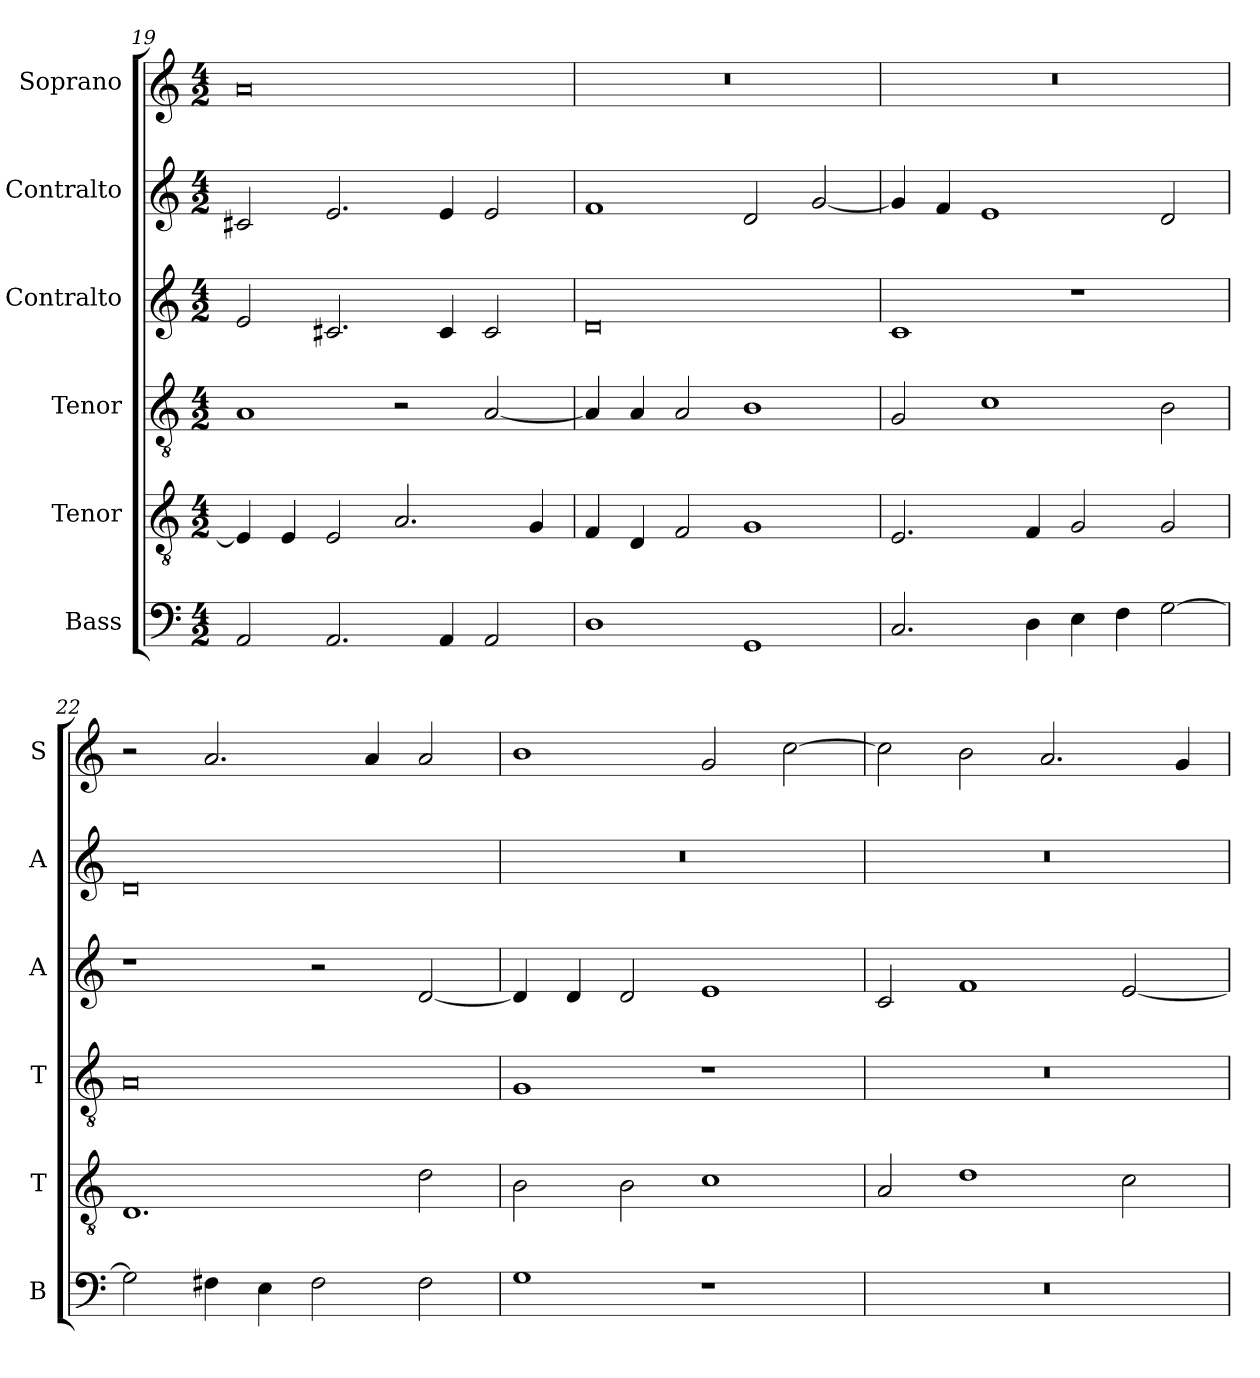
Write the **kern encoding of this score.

**kern	**kern	**kern	**kern	**kern	**kern
*part6	*part5	*part4	*part3	*part2	*part1
*staff6	*staff5	*staff4	*staff3	*staff2	*staff1
*I"Bass	*I"Tenor	*I"Tenor	*I"Contralto	*I"Contralto	*I"Soprano
*I'B	*I'T	*I'T	*I'A	*I'A	*I'S
*clefF4	*clefGv2	*clefGv2	*clefG2	*clefG2	*clefG2
*k[]	*k[]	*k[]	*k[]	*k[]	*k[]
*A:aeo	*A:aeo	*A:aeo	*A:aeo	*A:aeo	*A:aeo
*M4/2	*M4/2	*M4/2	*M4/2	*M4/2	*M4/2
=19	=19	=19	=19	=19	=19
2AA	4E]	1A	2e	2c#X	0a
.	4E	.	.	.	.
2.AA	2E	.	2.c#X	2.e	.
.	2.A	2r	.	.	.
4AA	.	.	4c#	4e	.
2AA	.	[2A	2c#	2e	.
.	4G	.	.	.	.
=20	=20	=20	=20	=20	=20
1D	4F	4A]	0d	1f	0r
.	4D	4A	.	.	.
.	2F	2A	.	.	.
1GG	1G	1B	.	2d	.
.	.	.	.	[2g	.
=21	=21	=21	=21	=21	=21
2.C	2.E	2G	1c	4g]	0r
.	.	.	.	4f	.
.	.	1c	.	1e	.
4D	4F	.	.	.	.
4E	2G	.	1r	.	.
4F	.	.	.	.	.
[2G	2G	2B	.	2d	.
=22	=22	=22	=22	=22	=22
2G]	1.D	0A	1r	0d	2r
4F#X	.	.	.	.	2.a
4E	.	.	.	.	.
2F#	.	.	2r	.	.
.	.	.	.	.	4a
2F#	2d	.	[2d	.	2a
=23	=23	=23	=23	=23	=23
1G	2B	1G	4d]	0r	1b
.	.	.	4d	.	.
.	2B	.	2d	.	.
1r	1c	1r	1e	.	2g
.	.	.	.	.	[2cc
=24	=24	=24	=24	=24	=24
0r	2A	0r	2c	0r	2cc]
.	1d	.	1f	.	2b
.	.	.	.	.	2.a
.	2c	.	[2e	.	.
.	.	.	.	.	4g
=	=	=	=	=	=
*-	*-	*-	*-	*-	*-
